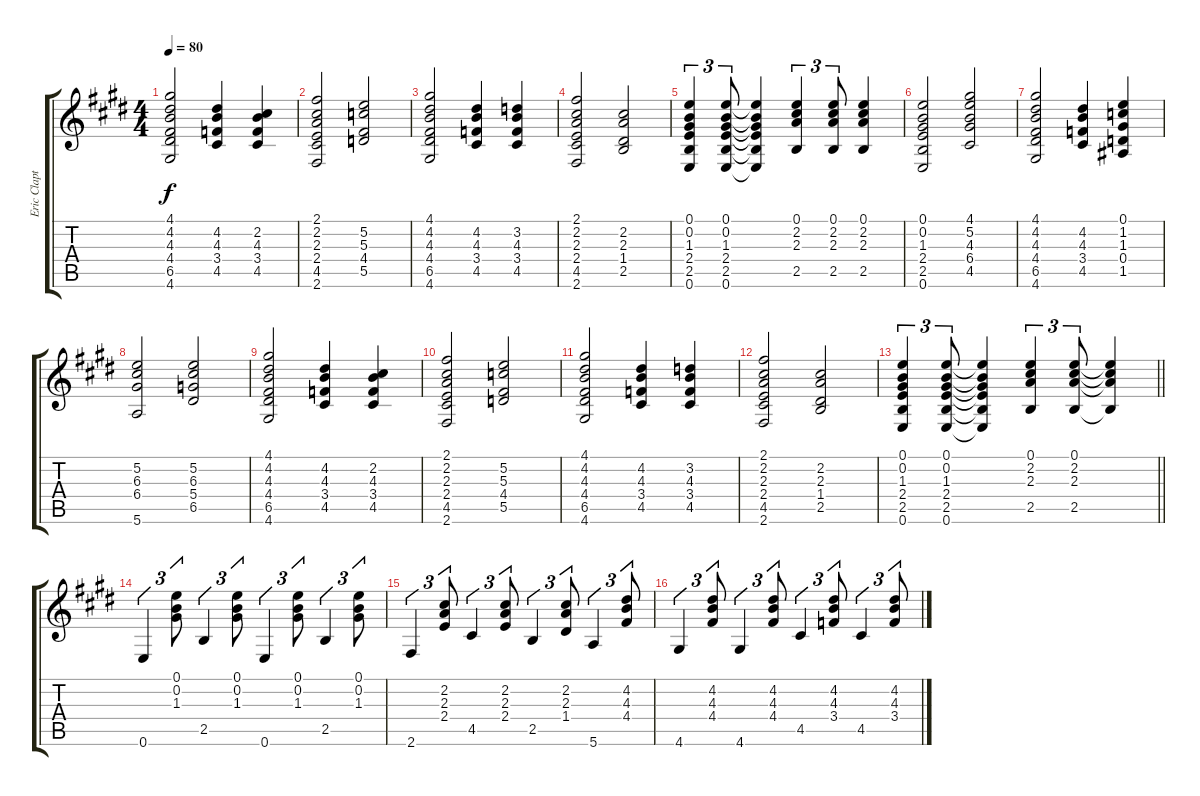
\track ("Eric Clapton Guitar I" "Eric Clapt") {instrument electricguitarjazz}
\staff {score tabs}
\tuning (E4 B3 G3 D3 A2 E2) {hide}
\ts (4 4)
\tempo 80
\clef g2
\ks e
(4.1 4.2 4.3 4.4 6.5 4.6).2{dy f} (4.2 4.3 3.4 4.5).4 (2.2 4.3 3.4 4.5).4 |
(2.1 2.2 2.3 2.4 4.5 2.6).2 (5.2 5.3 4.4 5.5).2 |
(4.1 4.2 4.3 4.4 6.5 4.6).2 (4.2 4.3 3.4 4.5).4 (3.2 4.3 3.4 4.5).4 |
(2.1 2.2 2.3 2.4 4.5 2.6).2 (2.2 2.3 1.4 2.5).2 |
(0.1 0.2 1.3 2.4 2.5 0.6).4{tu (3 2)} (0.1 0.2 1.3 2.4 2.5 0.6).8{tu (3 2)} (0.1{t} 0.2{t} 1.3{t} 2.4{t} 2.5{t} 0.6{t}).4 (0.1 2.2 2.3 2.5).4{tu (3 2)} (0.1 2.2 2.3 2.5).8{tu (3 2)} (0.1 2.2 2.3 2.5).4 |
(0.1 0.2 1.3 2.4 2.5 0.6).2 (4.1 5.2 4.3 6.4 4.5).2 |
(4.1 4.2 4.3 4.4 6.5 4.6).2 (4.2 4.3 3.4 4.5).4 (0.1 1.2 1.3 0.4 1.5).4 |
(5.2 6.3 6.4 5.6).2 (5.2 6.3 5.4 6.5).2 |
(4.1 4.2 4.3 4.4 6.5 4.6).2 (4.2 4.3 3.4 4.5).4 (2.2 4.3 3.4 4.5).4 |
(2.1 2.2 2.3 2.4 4.5 2.6).2 (5.2 5.3 4.4 5.5).2 |
(4.1 4.2 4.3 4.4 6.5 4.6).2 (4.2 4.3 3.4 4.5).4 (3.2 4.3 3.4 4.5).4 |
(2.1 2.2 2.3 2.4 4.5 2.6).2 (2.2 2.3 1.4 2.5).2 |
\barLineRight lightlight
(0.1 0.2 1.3 2.4 2.5 0.6).4{tu (3 2)} (0.1 0.2 1.3 2.4 2.5 0.6).8{tu (3 2)} (0.1{t} 0.2{t} 1.3{t} 2.4{t} 2.5{t} 0.6{t}).4 (0.1 2.2 2.3 2.5).4{tu (3 2)} (0.1 2.2 2.3 2.5).8{tu (3 2)} (0.1{t} 2.2{t} 2.3{t} 2.5{t}).4 |
0.6.4{tu (3 2)} (0.1 0.2 1.3).8{tu (3 2)} 2.5.4{tu (3 2)} (0.1 0.2 1.3).8{tu (3 2)} 0.6.4{tu (3 2)} (0.1 0.2 1.3).8{tu (3 2)} 2.5.4{tu (3 2)} (0.1 0.2 1.3).8{tu (3 2)} |
2.6.4{tu (3 2)} (2.2 2.3 2.4).8{tu (3 2)} 4.5.4{tu (3 2)} (2.2 2.3 2.4).8{tu (3 2)} 2.5.4{tu (3 2)} (2.2 2.3 1.4).8{tu (3 2)} 5.6.4{tu (3 2)} (4.2 4.3 4.4).8{tu (3 2)} |
4.6.4{tu (3 2)} (4.2 4.3 4.4).8{tu (3 2)} 4.6.4{tu (3 2)} (4.2 4.3 4.4).8{tu (3 2)} 4.5.4{tu (3 2)} (4.2 4.3 3.4).8{tu (3 2)} 4.5.4{tu (3 2)} (4.2 4.3 3.4).8{tu (3 2)}
